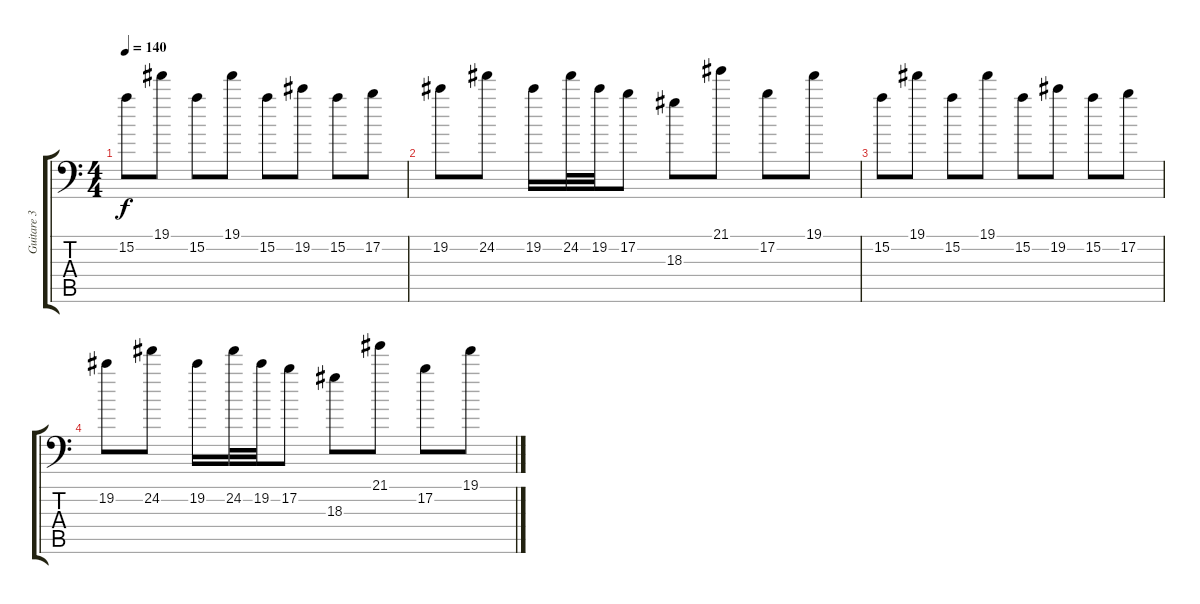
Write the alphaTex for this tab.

\track ("Guitare 3" "Guitare 3") {instrument distortionguitar}
\staff {score tabs}
\tuning (B3 Gb3 D3 A2 E2 A1) {hide}
\ts (4 4)
\tempo 140
\clef f4
\ks c
15.2.8{dy f} 19.1.8 15.2.8 19.1.8 15.2.8 19.2.8 15.2.8 17.2.8 |
19.2.8 24.2.8 19.2.16 24.2.32 19.2.32 17.2.8 18.3.8 21.1.8 17.2.8 19.1.8 |
15.2.8 19.1.8 15.2.8 19.1.8 15.2.8 19.2.8 15.2.8 17.2.8 |
19.2.8 24.2.8 19.2.16 24.2.32 19.2.32 17.2.8 18.3.8 21.1.8 17.2.8 19.1.8
